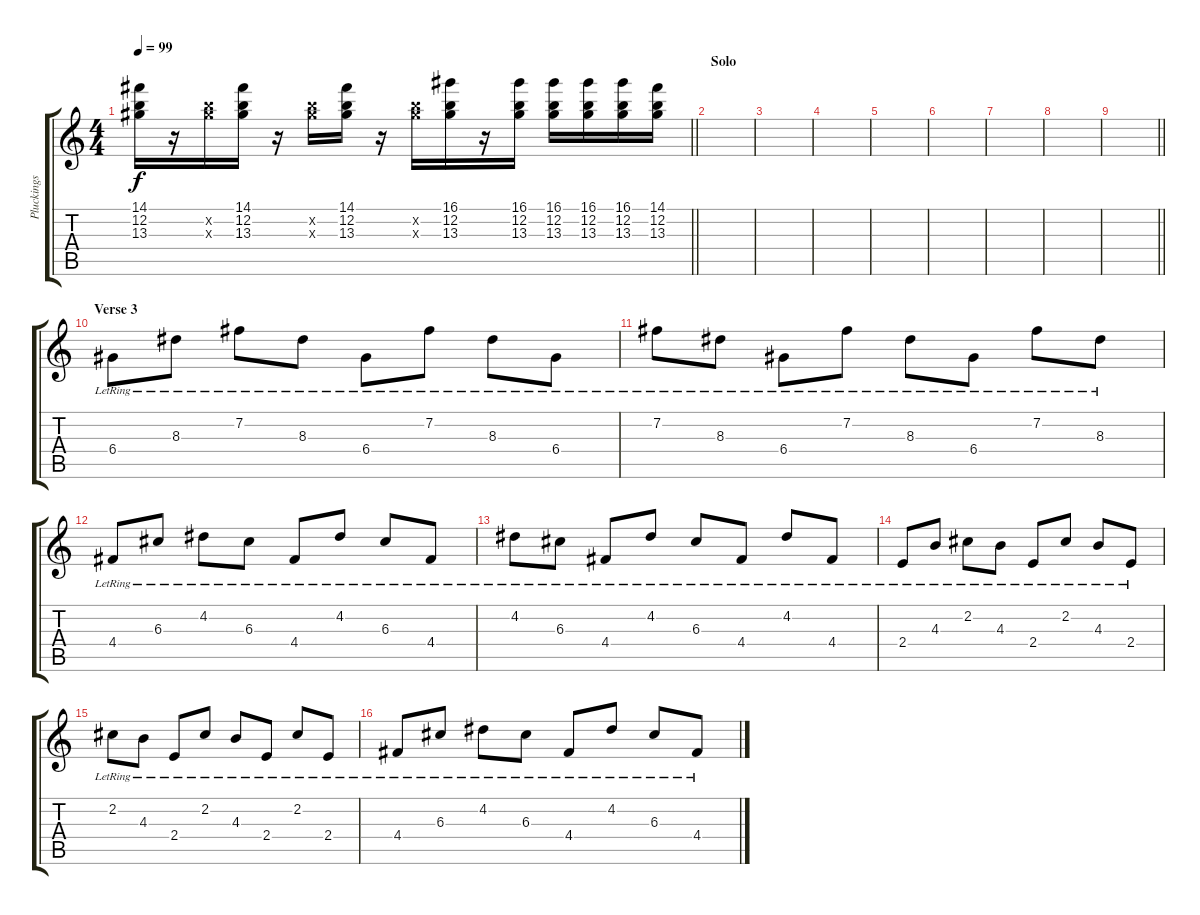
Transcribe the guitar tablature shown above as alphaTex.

\track ("Pluckings" "Pluckings") {instrument electricguitarclean}
\staff {score tabs}
\tuning (E4 B3 G3 D3 A2 E2) {hide}
\ts (4 4)
\tempo 99
\clef g2
\barLineRight lightlight
\ks c
(14.1 12.2 13.3).16{dy f} r.16 (12.2{x} 13.3{x}).16 (14.1 12.2 13.3).16 r.16 (12.2{x} 13.3{x}).16 (14.1 12.2 13.3).16 r.16 (12.2{x} 13.3{x}).16 (16.1 12.2 13.3).16 r.16 (16.1 12.2 13.3).16 (16.1 12.2 13.3).16 (16.1 12.2 13.3).16 (16.1 12.2 13.3).16 (14.1 12.2 13.3).16 |
\section ("" "Solo")
|
|
|
|
|
|
|
\barLineRight lightlight
|
\section ("" "Verse 3")
6.4{lr}.8 8.3{lr}.8 7.2{lr}.8 8.3{lr}.8 6.4{lr}.8 7.2{lr}.8 8.3{lr}.8 6.4{lr}.8 |
7.2{lr}.8 8.3{lr}.8 6.4{lr}.8 7.2{lr}.8 8.3{lr}.8 6.4{lr}.8 7.2{lr}.8 8.3{lr}.8 |
4.4{lr}.8 6.3{lr}.8 4.2{lr}.8 6.3{lr}.8 4.4{lr}.8 4.2{lr}.8 6.3{lr}.8 4.4{lr}.8 |
4.2{lr}.8 6.3{lr}.8 4.4{lr}.8 4.2{lr}.8 6.3{lr}.8 4.4{lr}.8 4.2{lr}.8 4.4{lr}.8 |
2.4{lr}.8 4.3{lr}.8 2.2{lr}.8 4.3{lr}.8 2.4{lr}.8 2.2{lr}.8 4.3{lr}.8 2.4{lr}.8 |
2.2{lr}.8 4.3{lr}.8 2.4{lr}.8 2.2{lr}.8 4.3{lr}.8 2.4{lr}.8 2.2{lr}.8 2.4{lr}.8 |
4.4{lr}.8 6.3{lr}.8 4.2{lr}.8 6.3{lr}.8 4.4{lr}.8 4.2{lr}.8 6.3{lr}.8 4.4{lr}.8
